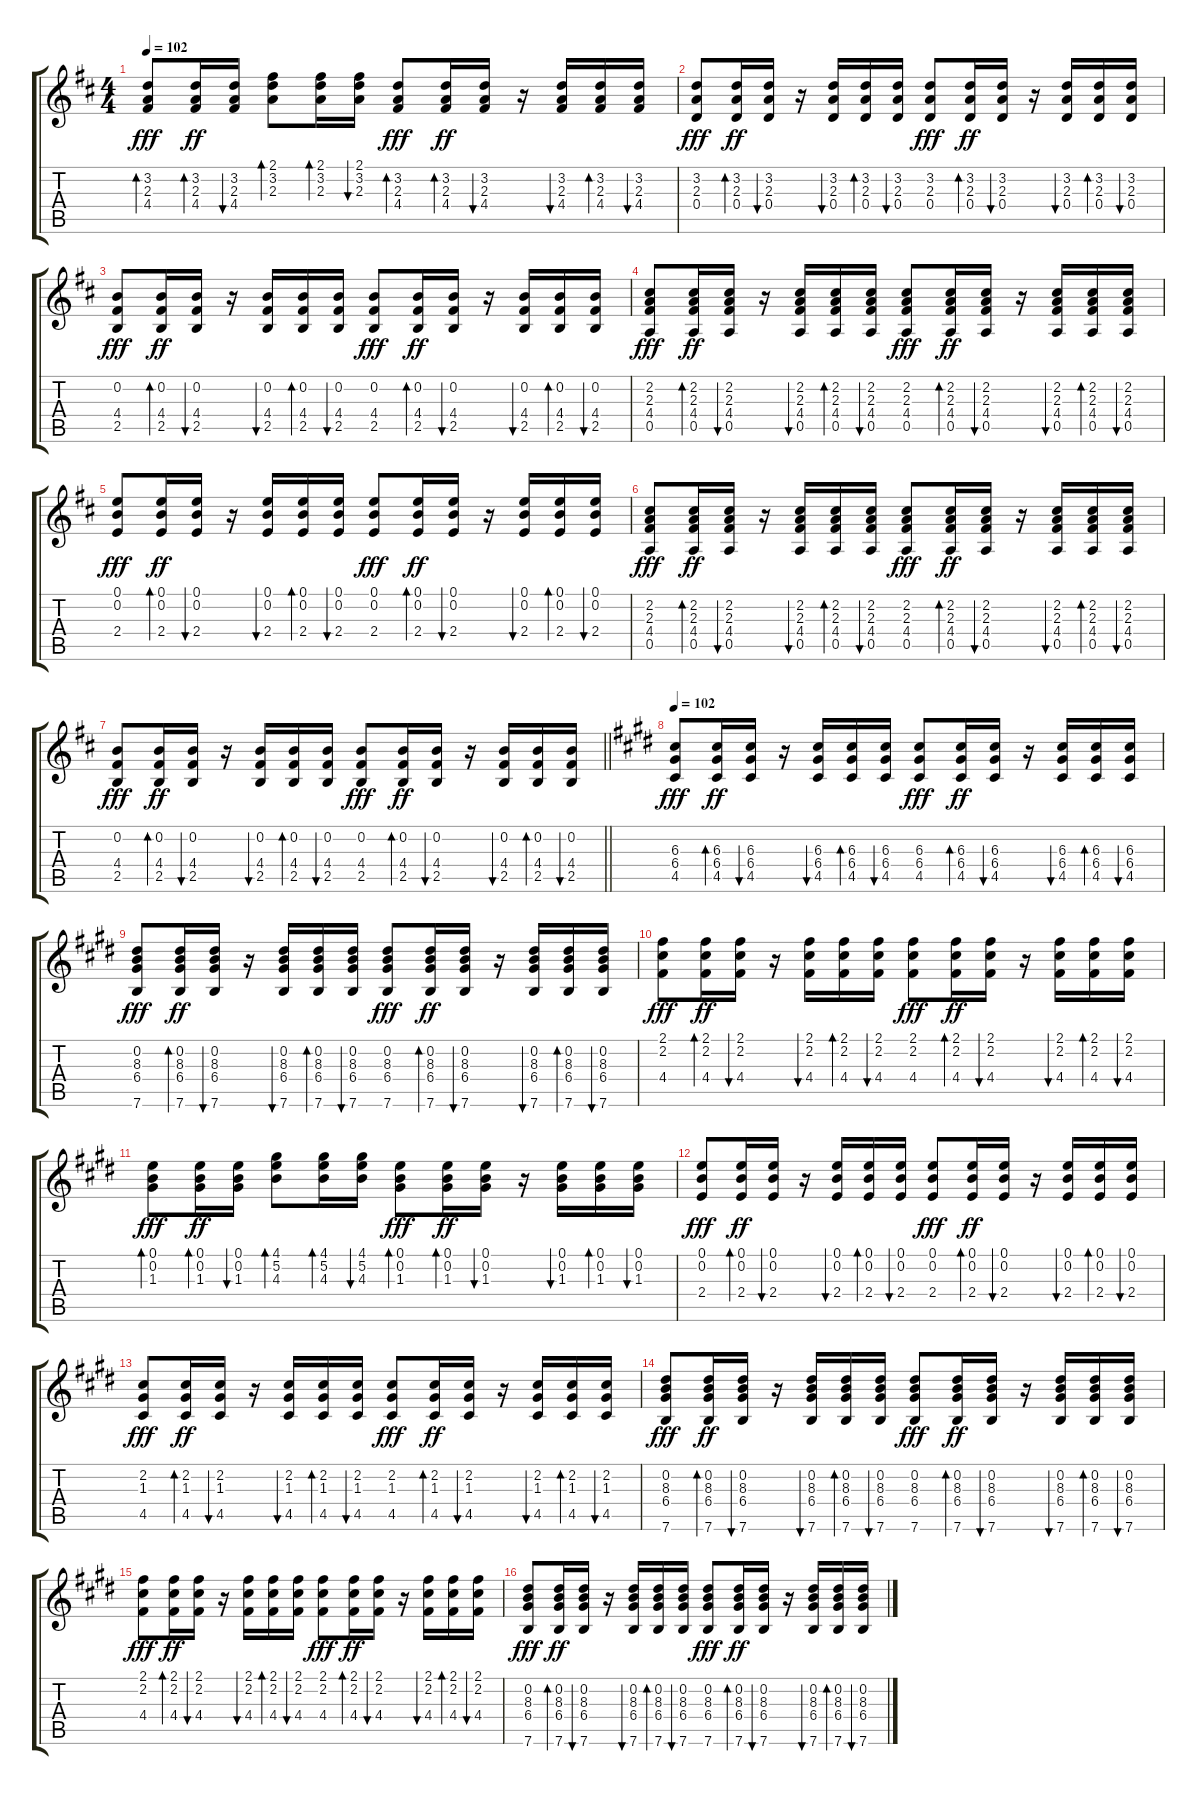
\track "" {instrument acousticguitarsteel}
\staff {score tabs}
\tuning (E4 B3 G3 D3 A2 E2) {hide}
\ts (4 4)
\tempo 102
\clef g2
\ks d
(3.2 2.3 4.4).8{bd 60 dy fff} (3.2 2.3 4.4).16{bd 60 dy ff} (3.2 2.3 4.4).16{bu 60} (2.1 3.2 2.3).8{bd 60} (2.1 3.2 2.3).16{bd 60} (2.1 3.2 2.3).16{bu 60} (3.2 2.3 4.4).8{bd 60 dy fff} (3.2 2.3 4.4).16{bd 60 dy ff} (3.2 2.3 4.4).16{bu 60} r.16 (3.2 2.3 4.4).16{bu 60} (3.2 2.3 4.4).16{bd 60} (3.2 2.3 4.4).16{bu 60} |
(3.2 2.3 0.4).8{dy fff} (3.2 2.3 0.4).16{bd 240 dy ff} (3.2 2.3 0.4).16{bu 240} r.16 (3.2 2.3 0.4).16{bu 240} (3.2 2.3 0.4).16{bd 240} (3.2 2.3 0.4).16{bu 240} (3.2 2.3 0.4).8{dy fff} (3.2 2.3 0.4).16{bd 240 dy ff} (3.2 2.3 0.4).16{bu 240} r.16 (3.2 2.3 0.4).16{bu 240} (3.2 2.3 0.4).16{bd 240} (3.2 2.3 0.4).16{bu 240} |
(0.2 4.4 2.5).8{dy fff} (0.2 4.4 2.5).16{bd 60 dy ff} (0.2 4.4 2.5).16{bu 60} r.16 (0.2 4.4 2.5).16{bu 60} (0.2 4.4 2.5).16{bd 60} (0.2 4.4 2.5).16{bu 60} (0.2 4.4 2.5).8{dy fff} (0.2 4.4 2.5).16{bd 60 dy ff} (0.2 4.4 2.5).16{bu 60} r.16 (0.2 4.4 2.5).16{bu 60} (0.2 4.4 2.5).16{bd 60} (0.2 4.4 2.5).16{bu 60} |
(2.2 2.3 4.4 0.5).8{dy fff} (2.2 2.3 4.4 0.5).16{bd 60 dy ff} (2.2 2.3 4.4 0.5).16{bu 60} r.16 (2.2 2.3 4.4 0.5).16{bu 60} (2.2 2.3 4.4 0.5).16{bd 60} (2.2 2.3 4.4 0.5).16{bu 60} (2.2 2.3 4.4 0.5).8{dy fff} (2.2 2.3 4.4 0.5).16{bd 60 dy ff} (2.2 2.3 4.4 0.5).16{bu 60} r.16 (2.2 2.3 4.4 0.5).16{bu 60} (2.2 2.3 4.4 0.5).16{bd 60} (2.2 2.3 4.4 0.5).16{bu 60} |
(0.1 0.2 2.4).8{dy fff} (0.1 0.2 2.4).16{bd 60 dy ff} (0.1 0.2 2.4).16{bu 60} r.16 (0.1 0.2 2.4).16{bu 60} (0.1 0.2 2.4).16{bd 60} (0.1 0.2 2.4).16{bu 60} (0.1 0.2 2.4).8{dy fff} (0.1 0.2 2.4).16{bd 60 dy ff} (0.1 0.2 2.4).16{bu 60} r.16 (0.1 0.2 2.4).16{bu 60} (0.1 0.2 2.4).16{bd 60} (0.1 0.2 2.4).16{bu 60} |
(2.2 2.3 4.4 0.5).8{dy fff} (2.2 2.3 4.4 0.5).16{bd 60 dy ff} (2.2 2.3 4.4 0.5).16{bu 60} r.16 (2.2 2.3 4.4 0.5).16{bu 60} (2.2 2.3 4.4 0.5).16{bd 60} (2.2 2.3 4.4 0.5).16{bu 60} (2.2 2.3 4.4 0.5).8{dy fff} (2.2 2.3 4.4 0.5).16{bd 60 dy ff} (2.2 2.3 4.4 0.5).16{bu 60} r.16 (2.2 2.3 4.4 0.5).16{bu 60} (2.2 2.3 4.4 0.5).16{bd 60} (2.2 2.3 4.4 0.5).16{bu 60} |
\barLineRight lightlight
(0.2 4.4 2.5).8{dy fff} (0.2 4.4 2.5).16{bd 60 dy ff} (0.2 4.4 2.5).16{bu 60} r.16 (0.2 4.4 2.5).16{bu 60} (0.2 4.4 2.5).16{bd 60} (0.2 4.4 2.5).16{bu 60} (0.2 4.4 2.5).8{dy fff} (0.2 4.4 2.5).16{bd 60 dy ff} (0.2 4.4 2.5).16{bu 60} r.16 (0.2 4.4 2.5).16{bu 60} (0.2 4.4 2.5).16{bd 60} (0.2 4.4 2.5).16{bu 60} |
\section ("" "")
\tempo 102
\ks e
(6.3 6.4 4.5).8{dy fff} (6.3 6.4 4.5).16{bd 60 dy ff} (6.3 6.4 4.5).16{bu 60} r.16 (6.3 6.4 4.5).16{bu 60} (6.3 6.4 4.5).16{bd 60} (6.3 6.4 4.5).16{bu 60} (6.3 6.4 4.5).8{dy fff} (6.3 6.4 4.5).16{bd 60 dy ff} (6.3 6.4 4.5).16{bu 60} r.16 (6.3 6.4 4.5).16{bu 60} (6.3 6.4 4.5).16{bd 60} (6.3 6.4 4.5).16{bu 60} |
(0.2 8.3 6.4 7.6).8{dy fff} (0.2 8.3 6.4 7.6).16{bd 60 dy ff} (0.2 8.3 6.4 7.6).16{bu 60} r.16 (0.2 8.3 6.4 7.6).16{bu 60} (0.2 8.3 6.4 7.6).16{bd 60} (0.2 8.3 6.4 7.6).16{bu 60} (0.2 8.3 6.4 7.6).8{dy fff} (0.2 8.3 6.4 7.6).16{bd 60 dy ff} (0.2 8.3 6.4 7.6).16{bu 60} r.16 (0.2 8.3 6.4 7.6).16{bu 60} (0.2 8.3 6.4 7.6).16{bd 60} (0.2 8.3 6.4 7.6).16{bu 60} |
(2.1 2.2 4.4).8{dy fff} (2.1 2.2 4.4).16{bd 60 dy ff} (2.1 2.2 4.4).16{bu 60} r.16 (2.1 2.2 4.4).16{bu 60} (2.1 2.2 4.4).16{bd 60} (2.1 2.2 4.4).16{bu 60} (2.1 2.2 4.4).8{dy fff} (2.1 2.2 4.4).16{bd 60 dy ff} (2.1 2.2 4.4).16{bu 60} r.16 (2.1 2.2 4.4).16{bu 60} (2.1 2.2 4.4).16{bd 60} (2.1 2.2 4.4).16{bu 60} |
(0.1 0.2 1.3).8{bd 60 dy fff} (0.1 0.2 1.3).16{bd 60 dy ff} (0.1 0.2 1.3).16{bu 60} (4.1 5.2 4.3).8{bd 60} (4.1 5.2 4.3).16{bd 60} (4.1 5.2 4.3).16{bu 60} (0.1 0.2 1.3).8{bd 60 dy fff} (0.1 0.2 1.3).16{bd 60 dy ff} (0.1 0.2 1.3).16{bu 60} r.16 (0.1 0.2 1.3).16{bu 60} (0.1 0.2 1.3).16{bd 60} (0.1 0.2 1.3).16{bu 60} |
(0.1 0.2 2.4).8{dy fff} (0.1 0.2 2.4).16{bd 240 dy ff} (0.1 0.2 2.4).16{bu 240} r.16 (0.1 0.2 2.4).16{bu 240} (0.1 0.2 2.4).16{bd 240} (0.1 0.2 2.4).16{bu 240} (0.1 0.2 2.4).8{dy fff} (0.1 0.2 2.4).16{bd 240 dy ff} (0.1 0.2 2.4).16{bu 240} r.16 (0.1 0.2 2.4).16{bu 240} (0.1 0.2 2.4).16{bd 240} (0.1 0.2 2.4).16{bu 240} |
(2.2 1.3 4.5).8{dy fff} (2.2 1.3 4.5).16{bd 60 dy ff} (2.2 1.3 4.5).16{bu 60} r.16 (2.2 1.3 4.5).16{bu 60} (2.2 1.3 4.5).16{bd 60} (2.2 1.3 4.5).16{bu 60} (2.2 1.3 4.5).8{dy fff} (2.2 1.3 4.5).16{bd 60 dy ff} (2.2 1.3 4.5).16{bu 60} r.16 (2.2 1.3 4.5).16{bu 60} (2.2 1.3 4.5).16{bd 60} (2.2 1.3 4.5).16{bu 60} |
(0.2 8.3 6.4 7.6).8{dy fff} (0.2 8.3 6.4 7.6).16{bd 60 dy ff} (0.2 8.3 6.4 7.6).16{bu 60} r.16 (0.2 8.3 6.4 7.6).16{bu 60} (0.2 8.3 6.4 7.6).16{bd 60} (0.2 8.3 6.4 7.6).16{bu 60} (0.2 8.3 6.4 7.6).8{dy fff} (0.2 8.3 6.4 7.6).16{bd 60 dy ff} (0.2 8.3 6.4 7.6).16{bu 60} r.16 (0.2 8.3 6.4 7.6).16{bu 60} (0.2 8.3 6.4 7.6).16{bd 60} (0.2 8.3 6.4 7.6).16{bu 60} |
(2.1 2.2 4.4).8{dy fff} (2.1 2.2 4.4).16{bd 60 dy ff} (2.1 2.2 4.4).16{bu 60} r.16 (2.1 2.2 4.4).16{bu 60} (2.1 2.2 4.4).16{bd 60} (2.1 2.2 4.4).16{bu 60} (2.1 2.2 4.4).8{dy fff} (2.1 2.2 4.4).16{bd 60 dy ff} (2.1 2.2 4.4).16{bu 60} r.16 (2.1 2.2 4.4).16{bu 60} (2.1 2.2 4.4).16{bd 60} (2.1 2.2 4.4).16{bu 60} |
(0.2 8.3 6.4 7.6).8{dy fff} (0.2 8.3 6.4 7.6).16{bd 60 dy ff} (0.2 8.3 6.4 7.6).16{bu 60} r.16 (0.2 8.3 6.4 7.6).16{bu 60} (0.2 8.3 6.4 7.6).16{bd 60} (0.2 8.3 6.4 7.6).16{bu 60} (0.2 8.3 6.4 7.6).8{dy fff} (0.2 8.3 6.4 7.6).16{bd 60 dy ff} (0.2 8.3 6.4 7.6).16{bu 60} r.16 (0.2 8.3 6.4 7.6).16{bu 60} (0.2 8.3 6.4 7.6).16{bd 60} (0.2 8.3 6.4 7.6).16{bu 60}
